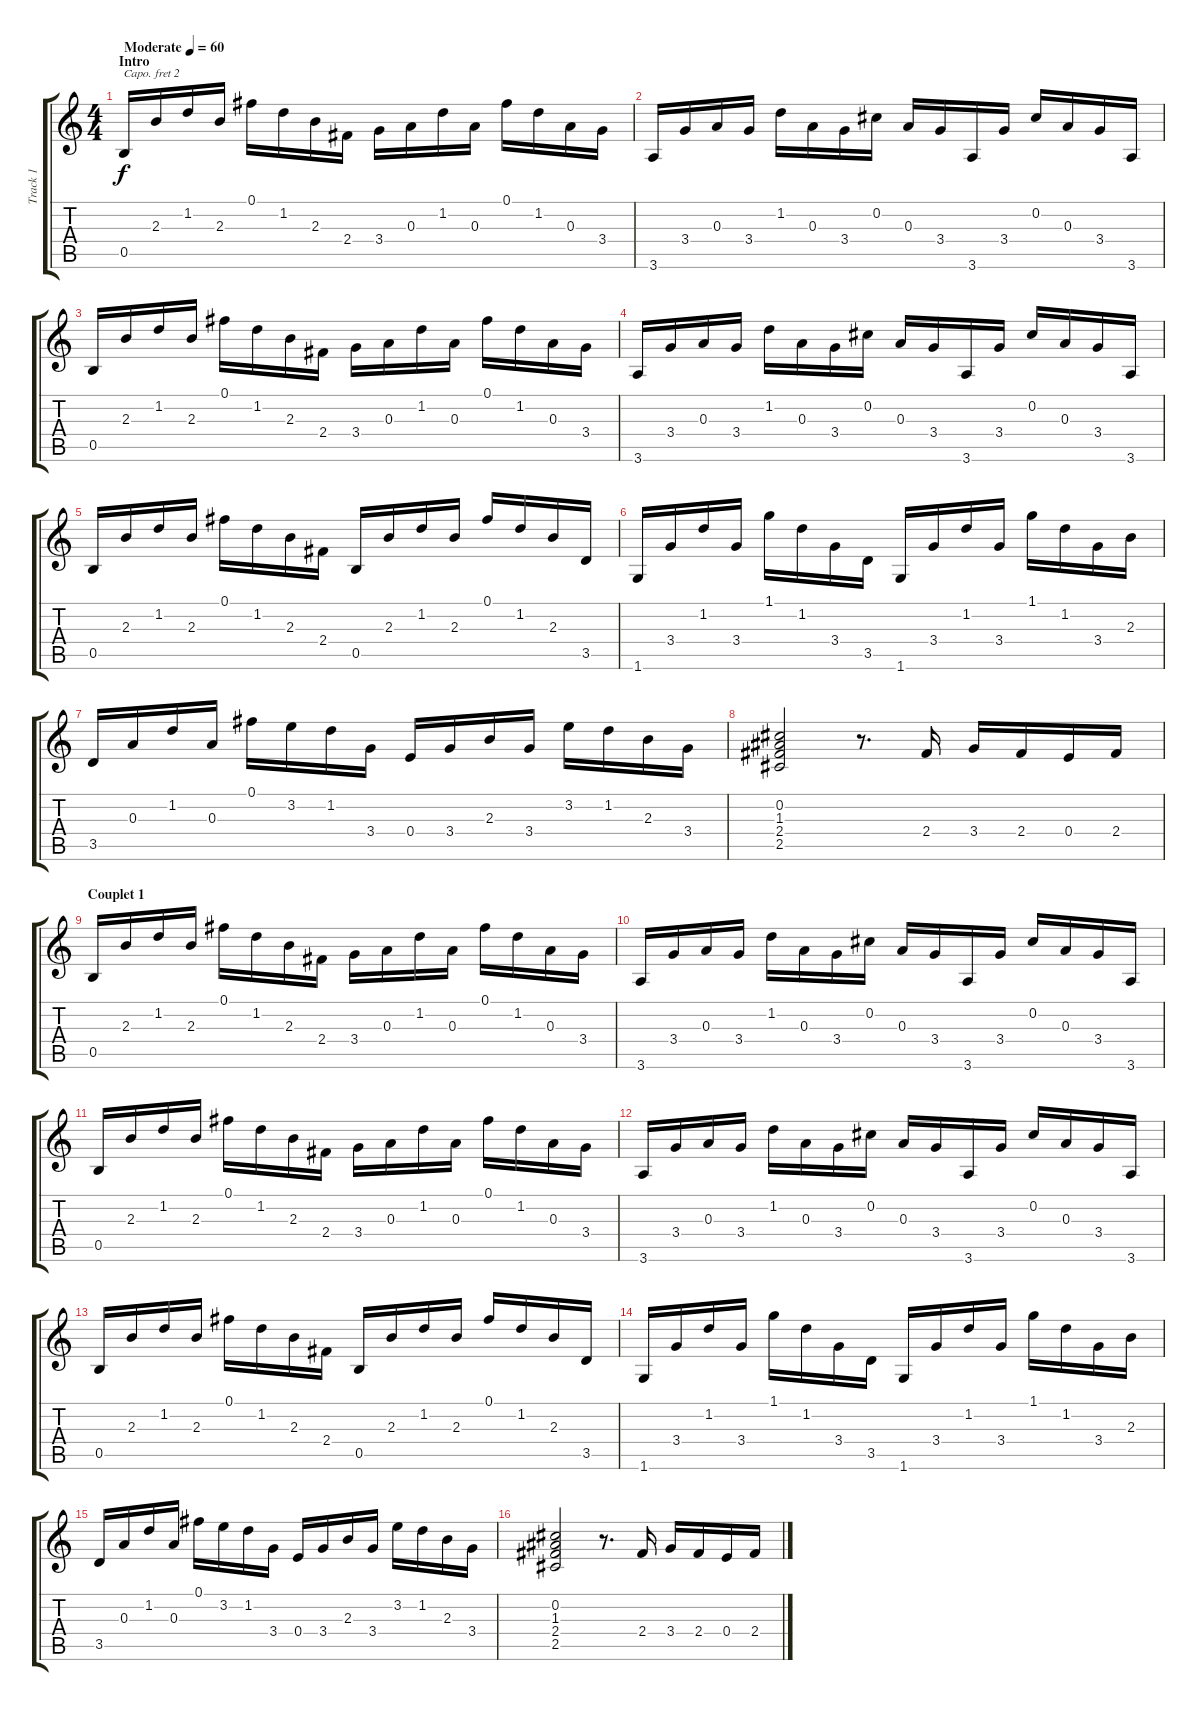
\track ("Track 1" "Track 1") {instrument electricguitarclean}
\staff {score tabs}
\capo 2
\tuning (E4 B3 G3 D3 A2 E2) {hide}
\ts (4 4)
\section ("" "Intro")
\tempo (60 "Moderate")
\clef g2
\ks c
0.5.16{dy f instrument electricguitarclean} 2.3.16 1.2.16 2.3.16 0.1.16 1.2.16 2.3.16 2.4.16 3.4.16 0.3.16 1.2.16 0.3.16 0.1.16 1.2.16 0.3.16 3.4.16 |
3.6.16 3.4.16 0.3.16 3.4.16 1.2.16 0.3.16 3.4.16 0.2.16 0.3.16 3.4.16 3.6.16 3.4.16 0.2.16 0.3.16 3.4.16 3.6.16 |
0.5.16 2.3.16 1.2.16 2.3.16 0.1.16 1.2.16 2.3.16 2.4.16 3.4.16 0.3.16 1.2.16 0.3.16 0.1.16 1.2.16 0.3.16 3.4.16 |
3.6.16 3.4.16 0.3.16 3.4.16 1.2.16 0.3.16 3.4.16 0.2.16 0.3.16 3.4.16 3.6.16 3.4.16 0.2.16 0.3.16 3.4.16 3.6.16 |
0.5.16 2.3.16 1.2.16 2.3.16 0.1.16 1.2.16 2.3.16 2.4.16 0.5.16 2.3.16 1.2.16 2.3.16 0.1.16 1.2.16 2.3.16 3.5.16 |
1.6.16 3.4.16 1.2.16 3.4.16 1.1.16 1.2.16 3.4.16 3.5.16 1.6.16 3.4.16 1.2.16 3.4.16 1.1.16 1.2.16 3.4.16 2.3.16 |
3.5.16 0.3.16 1.2.16 0.3.16 0.1.16 3.2.16 1.2.16 3.4.16 0.4.16 3.4.16 2.3.16 3.4.16 3.2.16 1.2.16 2.3.16 3.4.16 |
(0.2 1.3 2.4 2.5).2 r.8{d} 2.4.16 3.4.16 2.4.16 0.4.16 2.4.16 |
\section ("" "Couplet 1")
0.5.16 2.3.16 1.2.16 2.3.16 0.1.16 1.2.16 2.3.16 2.4.16 3.4.16 0.3.16 1.2.16 0.3.16 0.1.16 1.2.16 0.3.16 3.4.16 |
3.6.16 3.4.16 0.3.16 3.4.16 1.2.16 0.3.16 3.4.16 0.2.16 0.3.16 3.4.16 3.6.16 3.4.16 0.2.16 0.3.16 3.4.16 3.6.16 |
0.5.16 2.3.16 1.2.16 2.3.16 0.1.16 1.2.16 2.3.16 2.4.16 3.4.16 0.3.16 1.2.16 0.3.16 0.1.16 1.2.16 0.3.16 3.4.16 |
3.6.16 3.4.16 0.3.16 3.4.16 1.2.16 0.3.16 3.4.16 0.2.16 0.3.16 3.4.16 3.6.16 3.4.16 0.2.16 0.3.16 3.4.16 3.6.16 |
0.5.16 2.3.16 1.2.16 2.3.16 0.1.16 1.2.16 2.3.16 2.4.16 0.5.16 2.3.16 1.2.16 2.3.16 0.1.16 1.2.16 2.3.16 3.5.16 |
1.6.16 3.4.16 1.2.16 3.4.16 1.1.16 1.2.16 3.4.16 3.5.16 1.6.16 3.4.16 1.2.16 3.4.16 1.1.16 1.2.16 3.4.16 2.3.16 |
3.5.16 0.3.16 1.2.16 0.3.16 0.1.16 3.2.16 1.2.16 3.4.16 0.4.16 3.4.16 2.3.16 3.4.16 3.2.16 1.2.16 2.3.16 3.4.16 |
(0.2 1.3 2.4 2.5).2 r.8{d} 2.4.16 3.4.16 2.4.16 0.4.16 2.4.16
